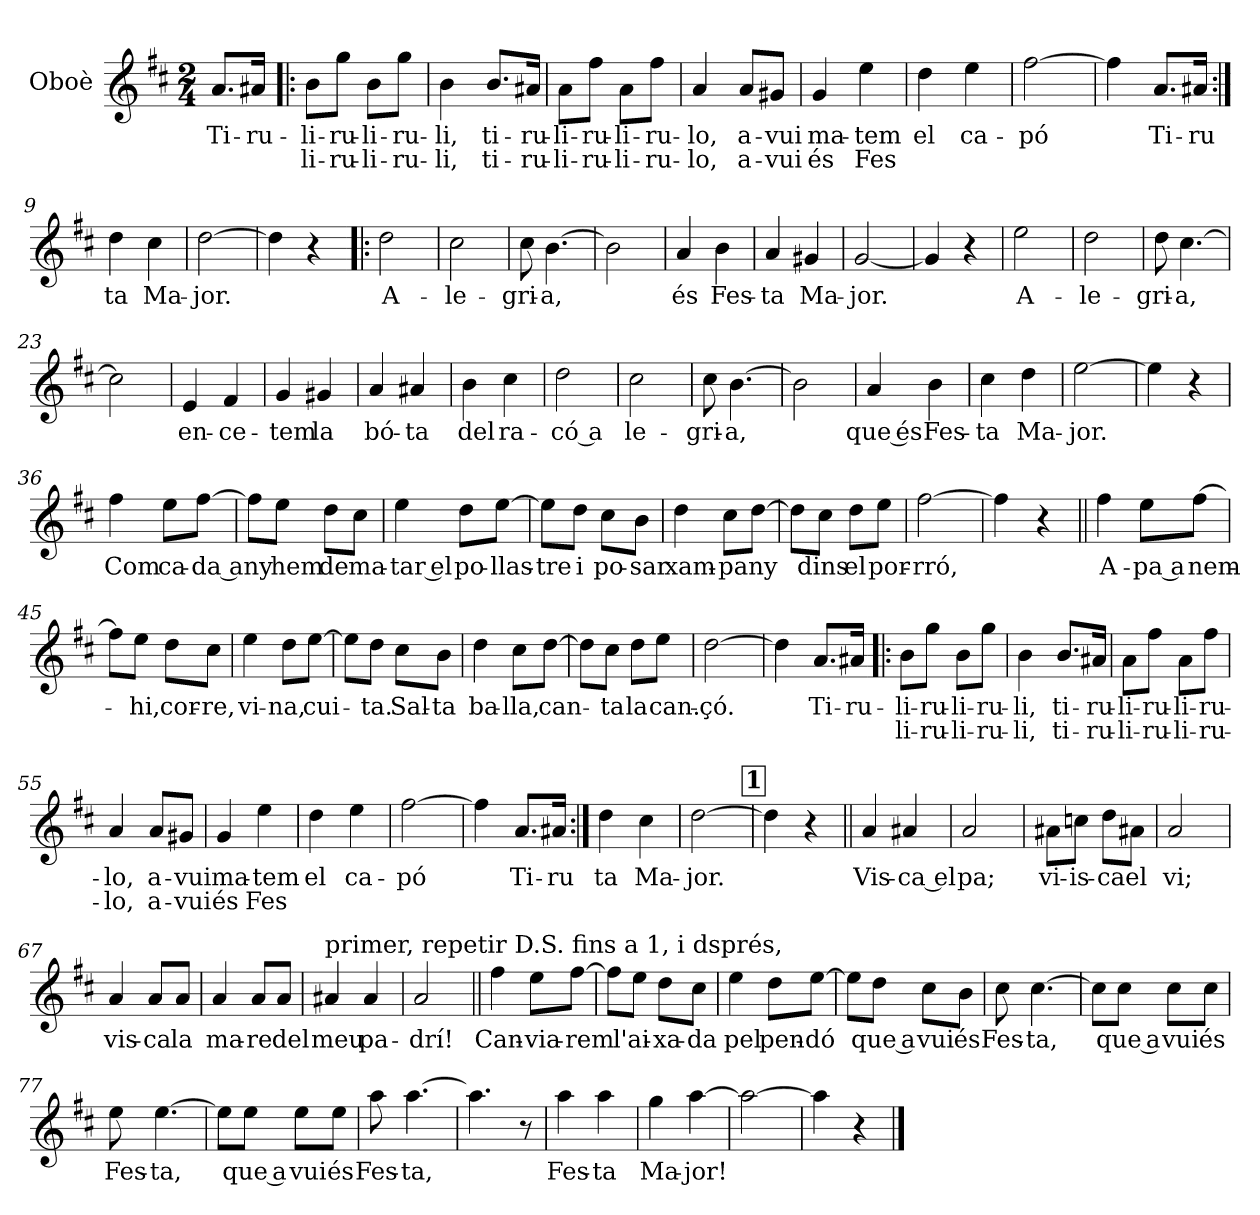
**kern	**text	**text
*part1	*part1	*part1
*staff1	*staff1	*staff1
*I"Oboè	*	*
*I'Ob.	*	*
*clefG2	*	*
*k[f#c#]	*	*
*M2/4	*	*
*MM112	*	*
=	=	=
!	!LO:LY:b	!
8.a/L	Ti-	.
!	!LO:LY:b	!
16a#X/Jk	-ru-	.
=1!|:	=1!|:	=1!|:
!	!LO:LY:b	!LO:LY:b
8b\L	-li-	-li-
!	!LO:LY:b	!LO:LY:b
8gg\J	-ru-	-ru-
!	!LO:LY:b	!LO:LY:b
8b\L	-li-	-li-
!	!LO:LY:b	!LO:LY:b
8gg\J	-ru-	-ru-
=2	=2	=2
!	!LO:LY:b	!LO:LY:b
4b\	-li,	-li,
!	!LO:LY:b	!LO:LY:b
8.b/L	ti-	ti-
!	!LO:LY:b	!LO:LY:b
16a#X/Jk	-ru-	-ru-
=3	=3	=3
!	!LO:LY:b	!LO:LY:b
8a\L	-li-	-li-
!	!LO:LY:b	!LO:LY:b
8ff#\J	-ru-	-ru-
!	!LO:LY:b	!LO:LY:b
8a\L	-li-	-li-
!	!LO:LY:b	!LO:LY:b
8ff#\J	-ru-	-ru-
=4	=4	=4
!	!LO:LY:b	!LO:LY:b
4a/	-lo,	-lo,
!	!LO:LY:b	!LO:LY:b
8a/L	a-	a-
!	!LO:LY:b	!LO:LY:b
8g#X/J	-vui	-vui
=5	=5	=5
!	!LO:LY:b	!LO:LY:b
4g/	ma-	és
!	!LO:LY:b	!LO:LY:b
4ee\	-tem	Fes
=6	=6	=6
!	!LO:LY:b	!
4dd\	el	.
!	!LO:LY:b	!
4ee\	ca-	.
=7	=7	=7
!	!LO:LY:b	!
[2ff#\	-pó	.
!!LO:LB:g=z
=8	=8	=8
4ff#\]	.	.
!	!LO:LY:b	!
8.a/L	Ti-	.
!	!LO:LY:b	!
16a#X/Jk	-ru	.
=9:|!	=9:|!	=9:|!
!	!LO:LY:b	!
4dd\	ta	.
!	!LO:LY:b	!
4cc#\	Ma-	.
=10	=10	=10
!	!LO:LY:b	!
[2dd\	-jor.	.
=11	=11	=11
4dd\]	.	.
4r	.	.
=12!|:	=12!|:	=12!|:
!	!LO:LY:b	!
2dd\	A-	.
=13	=13	=13
!	!LO:LY:b	!
2cc#\	-le-	.
=14	=14	=14
!	!LO:LY:b	!
8cc#\	-gri-	.
!	!LO:LY:b	!
[4.b\	-a,	.
=15	=15	=15
2b\]	.	.
=16	=16	=16
!	!LO:LY:b	!
4a/	és	.
!	!LO:LY:b	!
4b\	Fes-	.
=17	=17	=17
!	!LO:LY:b	!
4a/	-ta	.
!	!LO:LY:b	!
4g#X/	Ma-	.
=18	=18	=18
!	!LO:LY:b	!
[2g/	-jor.	.
=19	=19	=19
4g/]	.	.
4r	.	.
=20	=20	=20
!	!LO:LY:b	!
2ee\	A-	.
!!LO:LB:g=z
=21	=21	=21
!	!LO:LY:b	!
2dd\	-le-	.
=22	=22	=22
!	!LO:LY:b	!
8dd\	-gri-	.
!	!LO:LY:b	!
[4.cc#\	-a,	.
=23	=23	=23
2cc#\]	.	.
=24	=24	=24
!	!LO:LY:b	!
4e/	en-	.
!	!LO:LY:b	!
4f#/	-ce-	.
=25	=25	=25
!	!LO:LY:b	!
4g/	-tem	.
!	!LO:LY:b	!
4g#X/	la	.
=26	=26	=26
!	!LO:LY:b	!
4a/	bó-	.
!	!LO:LY:b	!
4a#X/	-ta	.
=27	=27	=27
!	!LO:LY:b	!
4b\	del	.
!	!LO:LY:b	!
4cc#\	ra-	.
=28	=28	=28
!	!LO:LY:b	!
2dd\	có a	.
=29	=29	=29
!	!LO:LY:b	!
2cc#\	-le-	.
=30	=30	=30
!	!LO:LY:b	!
8cc#\	-gri-	.
!	!LO:LY:b	!
[4.b\	-a,	.
=31	=31	=31
2b\]	.	.
=32	=32	=32
!	!LO:LY:b	!
4a/	que és	.
!	!LO:LY:b	!
4b\	Fes-	.
!!LO:LB:g=z
=33	=33	=33
!	!LO:LY:b	!
4cc#\	-ta	.
!	!LO:LY:b	!
4dd\	Ma-	.
=34	=34	=34
!	!LO:LY:b	!
[2ee\	-jor.	.
=35	=35	=35
4ee\]	.	.
4r	.	.
=36	=36	=36
!	!LO:LY:b	!
4ff#\	Com	.
!	!LO:LY:b	!
8ee\L	ca-	.
!	!LO:LY:b	!
[8ff#\J	da any	.
=37	=37	=37
8ff#\L]	.	.
!	!LO:LY:b	!
8ee\J	hem	.
!	!LO:LY:b	!
8dd\L	de	.
!	!LO:LY:b	!
8cc#\J	ma-	.
=38	=38	=38
!	!LO:LY:b	!
4ee\	tar el	.
!	!LO:LY:b	!
8dd\L	po-	.
!	!LO:LY:b	!
[8ee\J	-llas-	.
=39	=39	=39
!	!LO:LY:b	!
8ee\L]	-tre	.
!	!LO:LY:b	!
8dd\J	i	.
!	!LO:LY:b	!
8cc#\L	po-	.
!	!LO:LY:b	!
8b\J	-sar	.
=40	=40	=40
!	!LO:LY:b	!
4dd\	xam-	.
!	!LO:LY:b	!
8cc#\L	-pany	.
[8dd\J	.	.
!!LO:LB:g=z
=41	=41	=41
8dd\L]	.	.
!	!LO:LY:b	!
8cc#\J	dins	.
!	!LO:LY:b	!
8dd\L	el	.
!	!LO:LY:b	!
8ee\J	por-	.
=42	=42	=42
!	!LO:LY:b	!
[2ff#\	-rró,	.
=43	=43	=43
4ff#\]	.	.
4r	.	.
=44||	=44||	=44||
!	!LO:LY:b	!
4ff#\	A-	.
!	!LO:LY:b	!
8ee\L	pa a	.
!	!LO:LY:b	!
[8ff#\J	-nem-	.
=45	=45	=45
8ff#\L]	.	.
!	!LO:LY:b	!
8ee\J	-hi,	.
!	!LO:LY:b	!
8dd\L	cor-	.
!	!LO:LY:b	!
8cc#\J	-re,	.
=46	=46	=46
!	!LO:LY:b	!
4ee\	vi-	.
!	!LO:LY:b	!
8dd\L	-na,	.
!	!LO:LY:b	!
[8ee\J	cui-	.
=47	=47	=47
8ee\L]	.	.
!	!LO:LY:b	!
8dd\J	-ta.	.
!	!LO:LY:b	!
8cc#\L	Sal-	.
!	!LO:LY:b	!
8b\J	-ta	.
=48	=48	=48
!	!LO:LY:b	!
4dd\	ba-	.
!	!LO:LY:b	!
8cc#\L	-lla,	.
!	!LO:LY:b	!
[8dd\J	can-	.
!!LO:LB:g=z
=49	=49	=49
8dd\L]	.	.
!	!LO:LY:b	!
8cc#\J	-ta	.
!	!LO:LY:b	!
8dd\L	la	.
!	!LO:LY:b	!
8ee\J	can.-	.
=50	=50	=50
!	!LO:LY:b	!
[2dd\	-çó.	.
=51	=51	=51
4dd\]	.	.
!	!LO:LY:b	!
8.a/L	Ti-	.
!	!LO:LY:b	!
16a#X/Jk	-ru-	.
=52!|:	=52!|:	=52!|:
!	!LO:LY:b	!LO:LY:b
8b\L	-li-	-li-
!	!LO:LY:b	!LO:LY:b
8gg\J	-ru-	-ru-
!	!LO:LY:b	!LO:LY:b
8b\L	-li-	-li-
!	!LO:LY:b	!LO:LY:b
8gg\J	-ru-	-ru-
=53	=53	=53
!	!LO:LY:b	!LO:LY:b
4b\	-li,	-li,
!	!LO:LY:b	!LO:LY:b
8.b/L	ti-	ti-
!	!LO:LY:b	!LO:LY:b
16a#X/Jk	-ru-	-ru-
=54	=54	=54
!	!LO:LY:b	!LO:LY:b
8a\L	-li-	-li-
!	!LO:LY:b	!LO:LY:b
8ff#\J	-ru-	-ru-
!	!LO:LY:b	!LO:LY:b
8a\L	-li-	-li-
!	!LO:LY:b	!LO:LY:b
8ff#\J	-ru-	-ru-
=55	=55	=55
!	!LO:LY:b	!LO:LY:b
4a/	-lo,	-lo,
!	!LO:LY:b	!LO:LY:b
8a/L	a-	a-
!	!LO:LY:b	!LO:LY:b
8g#X/J	-vui	-vui
=56	=56	=56
!	!LO:LY:b	!LO:LY:b
4g/	ma-	és
!	!LO:LY:b	!LO:LY:b
4ee\	-tem	Fes
=57	=57	=57
!	!LO:LY:b	!
4dd\	el	.
!	!LO:LY:b	!
4ee\	ca-	.
!!LO:LB:g=z
=58	=58	=58
!	!LO:LY:b	!
[2ff#\	-pó	.
=59	=59	=59
4ff#\]	.	.
!	!LO:LY:b	!
8.a/L	Ti-	.
!	!LO:LY:b	!
16a#X/Jk	-ru	.
=60:|!	=60:|!	=60:|!
!	!LO:LY:b	!
4dd\	ta	.
!	!LO:LY:b	!
4cc#\	Ma-	.
=61	=61	=61
!	!LO:LY:b	!
[2dd\	-jor.	.
!!LO:REH:place=s1:a:B:fs=14:t=1
=62	=62	=62
4dd\]	.	.
4r	.	.
=63||	=63||	=63||
!	!LO:LY:b	!
4a/	Vis-	.
!	!LO:LY:b	!
4a#X/	ca el	.
=64	=64	=64
!	!LO:LY:b	!
2a/	pa;	.
=65	=65	=65
!	!LO:LY:b	!
8a#X\L	vi-	.
!	!LO:LY:b	!
8ccn\J	-is-	.
!	!LO:LY:b	!
8dd\L	-ca	.
!	!LO:LY:b	!
8a#X\J	el	.
=66	=66	=66
!	!LO:LY:b	!
2a/	vi;	.
=67	=67	=67
!	!LO:LY:b	!
4a/	vis-	.
!	!LO:LY:b	!
8a/L	-ca	.
!	!LO:LY:b	!
8a/J	la	.
!!LO:LB:g=z
=68	=68	=68
!	!LO:LY:b	!
4a/	ma-	.
!	!LO:LY:b	!
8a/L	-re	.
!	!LO:LY:b	!
8a/J	del	.
=69	=69	=69
!LO:TX:a:t=primer, repetir D.S. fins a 1, i dsprés,	!	!
!	!LO:LY:b	!
4a#X/	meu	.
!	!LO:LY:b	!
4a#/	pa-	.
=70	=70	=70
!	!LO:LY:b	!
2a/	-drí!	.
=71||	=71||	=71||
!	!LO:LY:b	!
4ff#\	Can-	.
!	!LO:LY:b	!
8ee\L	-via-	.
!	!LO:LY:b	!
[8ff#\J	-rem	.
=72	=72	=72
8ff#\L]	.	.
!	!LO:LY:b	!
8ee\J	l'ai-	.
!	!LO:LY:b	!
8dd\L	-xa-	.
!	!LO:LY:b	!
8cc#\J	-da	.
=73	=73	=73
!	!LO:LY:b	!
4ee\	pel	.
!	!LO:LY:b	!
8dd\L	pen-	.
!	!LO:LY:b	!
[8ee\J	-dó	.
=74	=74	=74
8ee\L]	.	.
!	!LO:LY:b	!
8dd\J	que a	.
!	!LO:LY:b	!
8cc#\L	-vui	.
!	!LO:LY:b	!
8b\J	és	.
=75	=75	=75
!	!LO:LY:b	!
8cc#\	Fes-	.
!	!LO:LY:b	!
[4.cc#\	-ta,	.
!!LO:LB:g=z
=76	=76	=76
8cc#\L]	.	.
!	!LO:LY:b	!
8cc#\J	que a	.
!	!LO:LY:b	!
8cc#\L	-vui	.
!	!LO:LY:b	!
8cc#\J	és	.
=77	=77	=77
!	!LO:LY:b	!
8ee\	Fes-	.
!	!LO:LY:b	!
[4.ee\	-ta,	.
=78	=78	=78
8ee\L]	.	.
!	!LO:LY:b	!
8ee\J	que a	.
!	!LO:LY:b	!
8ee\L	vui	.
!	!LO:LY:b	!
8ee\J	és	.
=79	=79	=79
!	!LO:LY:b	!
8aa\	Fes-	.
!	!LO:LY:b	!
[4.aa\	-ta,	.
=80	=80	=80
4.aa\]	.	.
8r	.	.
=81	=81	=81
!	!LO:LY:b	!
4aa\	Fes-	.
!	!LO:LY:b	!
4aa\	-ta	.
=82	=82	=82
!	!LO:LY:b	!
4gg\	Ma-	.
!	!LO:LY:b	!
[4aa\	-jor!	.
=83	=83	=83
2aa\_	.	.
=84	=84	=84
4aa\]	.	.
4r	.	.
==	==	==
*-	*-	*-
